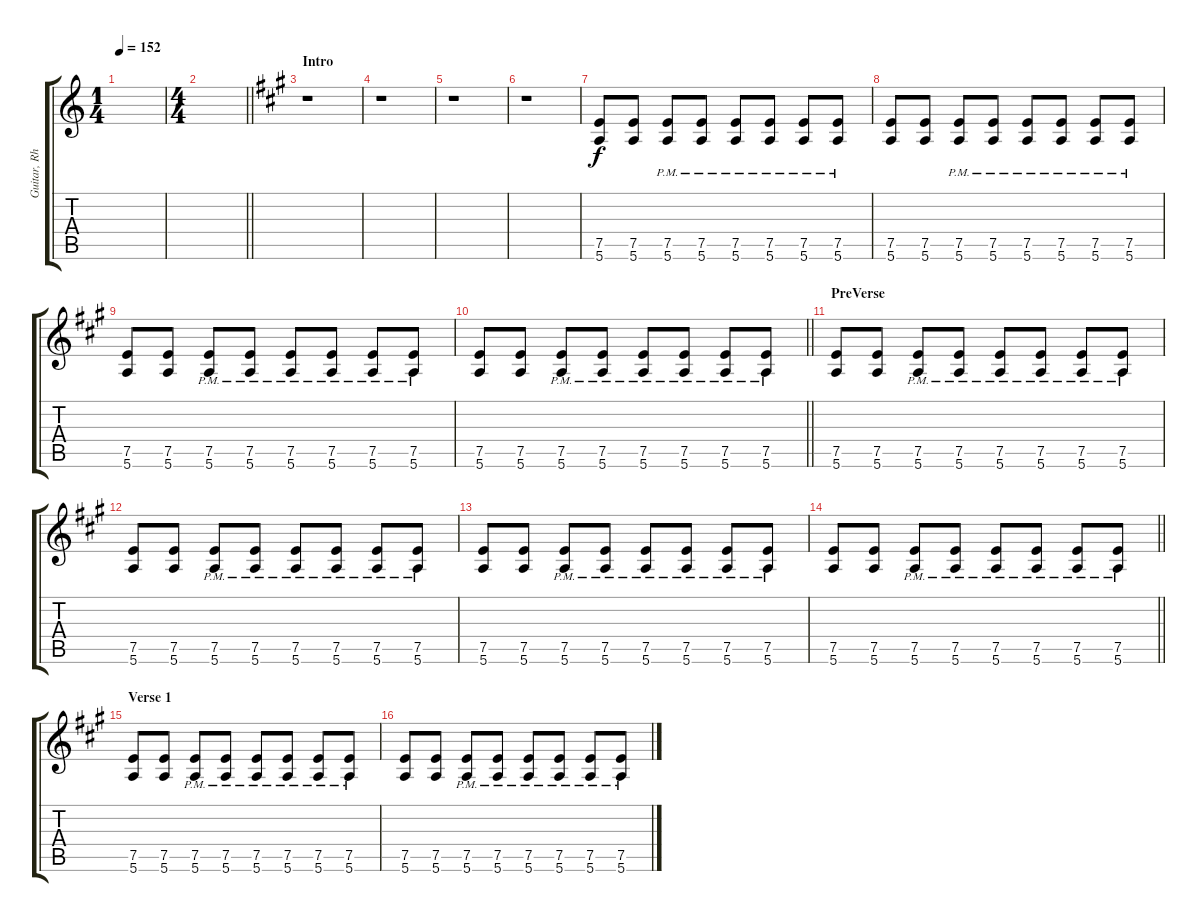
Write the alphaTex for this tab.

\track ("Guitar, Rhythm" "Guitar, Rh") {instrument overdrivenguitar}
\staff {score tabs}
\tuning (E4 B3 G3 D3 A2 E2) {hide}
\ts (1 4)
\tempo 152
\clef g2
\ks c
|
\ts (4 4)
\barLineRight lightlight
|
\section ("" "Intro")
\ks a
r.1 |
r.1 |
r.1 |
r.1 |
(7.5 5.6).8 (7.5 5.6).8 (7.5{pm} 5.6{pm}).8 (7.5{pm} 5.6{pm}).8 (7.5{pm} 5.6{pm}).8 (7.5{pm} 5.6{pm}).8 (7.5{pm} 5.6{pm}).8 (7.5{pm} 5.6{pm}).8 |
(7.5 5.6).8 (7.5 5.6).8 (7.5{pm} 5.6{pm}).8 (7.5{pm} 5.6{pm}).8 (7.5{pm} 5.6{pm}).8 (7.5{pm} 5.6{pm}).8 (7.5{pm} 5.6{pm}).8 (7.5{pm} 5.6{pm}).8 |
(7.5 5.6).8 (7.5 5.6).8 (7.5{pm} 5.6{pm}).8 (7.5{pm} 5.6{pm}).8 (7.5{pm} 5.6{pm}).8 (7.5{pm} 5.6{pm}).8 (7.5{pm} 5.6{pm}).8 (7.5{pm} 5.6{pm}).8 |
\barLineRight lightlight
(7.5 5.6).8 (7.5 5.6).8 (7.5{pm} 5.6{pm}).8 (7.5{pm} 5.6{pm}).8 (7.5{pm} 5.6{pm}).8 (7.5{pm} 5.6{pm}).8 (7.5{pm} 5.6{pm}).8 (7.5{pm} 5.6{pm}).8 |
\section ("" "PreVerse")
(7.5 5.6).8 (7.5 5.6).8 (7.5{pm} 5.6{pm}).8 (7.5{pm} 5.6{pm}).8 (7.5{pm} 5.6{pm}).8 (7.5{pm} 5.6{pm}).8 (7.5{pm} 5.6{pm}).8 (7.5{pm} 5.6{pm}).8 |
(7.5 5.6).8 (7.5 5.6).8 (7.5{pm} 5.6{pm}).8 (7.5{pm} 5.6{pm}).8 (7.5{pm} 5.6{pm}).8 (7.5{pm} 5.6{pm}).8 (7.5{pm} 5.6{pm}).8 (7.5{pm} 5.6{pm}).8 |
(7.5 5.6).8 (7.5 5.6).8 (7.5{pm} 5.6{pm}).8 (7.5{pm} 5.6{pm}).8 (7.5{pm} 5.6{pm}).8 (7.5{pm} 5.6{pm}).8 (7.5{pm} 5.6{pm}).8 (7.5{pm} 5.6{pm}).8 |
\barLineRight lightlight
(7.5 5.6).8 (7.5 5.6).8 (7.5{pm} 5.6{pm}).8 (7.5{pm} 5.6{pm}).8 (7.5{pm} 5.6{pm}).8 (7.5{pm} 5.6{pm}).8 (7.5{pm} 5.6{pm}).8 (7.5{pm} 5.6{pm}).8 |
\section ("" "Verse 1")
(7.5 5.6).8 (7.5 5.6).8 (7.5{pm} 5.6{pm}).8 (7.5{pm} 5.6{pm}).8 (7.5{pm} 5.6{pm}).8 (7.5{pm} 5.6{pm}).8 (7.5{pm} 5.6{pm}).8 (7.5{pm} 5.6{pm}).8 |
(7.5 5.6).8 (7.5 5.6).8 (7.5{pm} 5.6{pm}).8 (7.5{pm} 5.6{pm}).8 (7.5{pm} 5.6{pm}).8 (7.5{pm} 5.6{pm}).8 (7.5{pm} 5.6{pm}).8 (7.5{pm} 5.6{pm}).8
